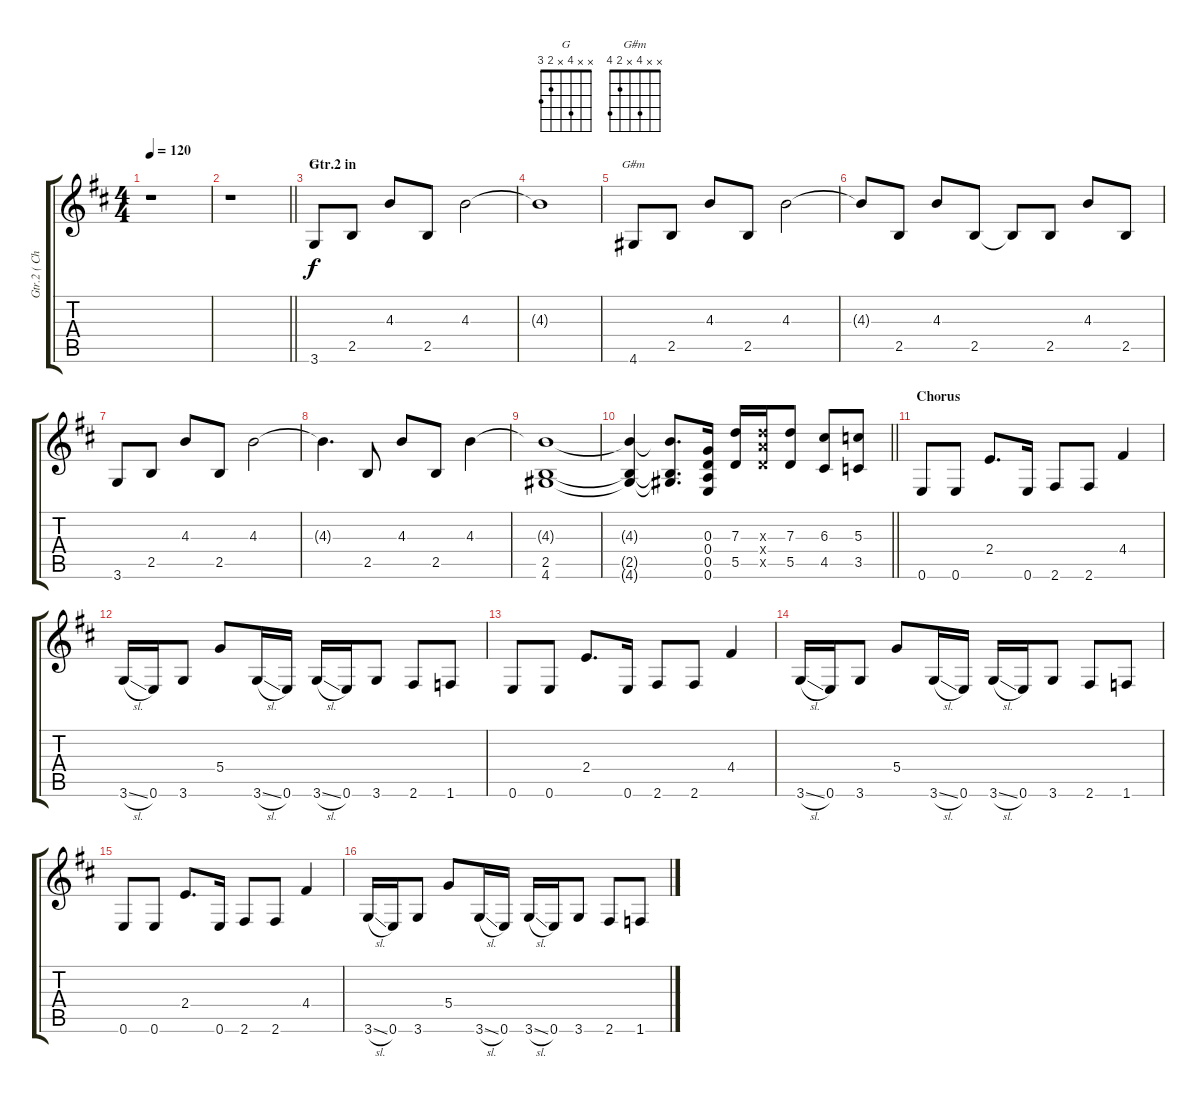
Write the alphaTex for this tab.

\track ("Gtr.2 ( Chorus )" "Gtr.2 ( Ch") {instrument distortionguitar}
\staff {score tabs}
\tuning (E4 B3 G3 D3 A2 E2) {hide}
\chord ("G" x x 4 x 2 3)
\chord ("G#m" x x 4 x 2 4)
\ts (4 4)
\tempo 120
\clef g2
\ks d
r.1{dy f} |
\barLineRight lightlight
r.1 |
\section ("" "Gtr.2 in")
3.6.8{ch "G"} 2.5.8 4.3.8 2.5.8 4.3.2 |
4.3{t}.1 |
4.6.8{ch "G#m"} 2.5.8 4.3.8 2.5.8 4.3.2 |
4.3{t}.8 2.5.8 4.3.8 2.5.8 2.5{t}.8 2.5.8 4.3.8 2.5.8 |
3.6.8 2.5.8 4.3.8 2.5.8 4.3.2 |
4.3{t}.4{d} 2.5.8 4.3.8 2.5.8 4.3.4 |
(4.3{t} 2.5 4.6).1 |
\barLineRight lightlight
(4.3{t} 2.5{t} 4.6{t}).4 (4.3{t} 2.5{t} 4.6{t}).8{d} (0.3 0.4 0.5 0.6).16{volume 12 instrument distortionguitar} (7.3 5.5).16 (7.3{x} 7.4{x} 5.5{x}).16 (7.3 5.5).8 (6.3 4.5).8 (5.3 3.5).8 |
\section ("" "Chorus")
0.6.8 0.6.8 2.4.8{d} 0.6.16 2.6.8 2.6.8 4.4.4 |
3.6{sl}.16 0.6.16 3.6.8 5.4.8 3.6{sl}.16 0.6.16 3.6{sl}.16 0.6.16 3.6.8 2.6.8 1.6.8 |
0.6.8 0.6.8 2.4.8{d} 0.6.16 2.6.8 2.6.8 4.4.4 |
3.6{sl}.16 0.6.16 3.6.8 5.4.8 3.6{sl}.16 0.6.16 3.6{sl}.16 0.6.16 3.6.8 2.6.8 1.6.8 |
0.6.8 0.6.8 2.4.8{d} 0.6.16 2.6.8 2.6.8 4.4.4 |
3.6{sl}.16 0.6.16 3.6.8 5.4.8 3.6{sl}.16 0.6.16 3.6{sl}.16 0.6.16 3.6.8 2.6.8 1.6.8
